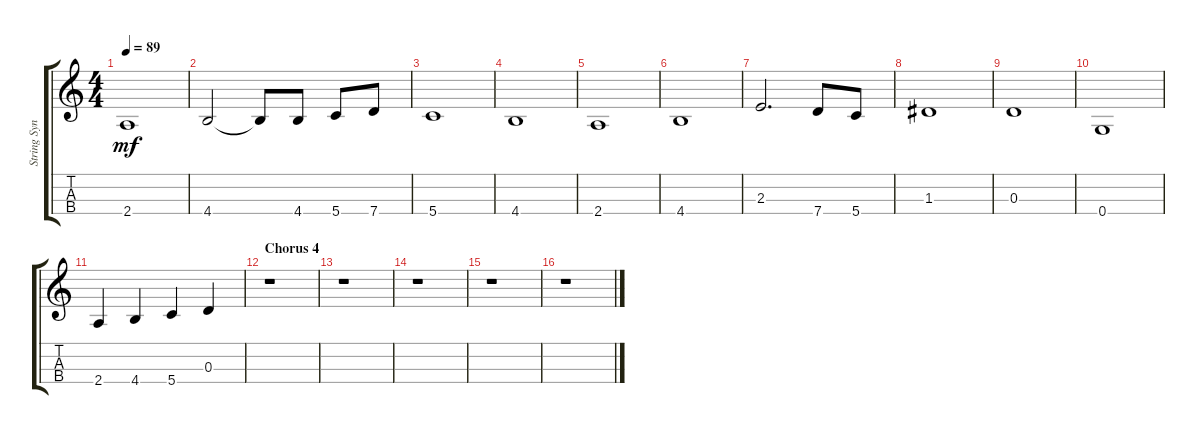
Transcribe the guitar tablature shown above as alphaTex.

\track ("String Synthesizer" "String Syn") {instrument stringensemble2}
\staff {score tabs}
\tuning (E5 A4 D4 G3) {hide}
\ts (4 4)
\tempo 89
\clef g2
\ks c
2.4.1{dy mf} |
4.4.2 4.4{t}.8 4.4.8 5.4.8 7.4.8 |
5.4.1 |
4.4.1 |
2.4.1 |
4.4.1 |
2.3.2{d} 7.4.8 5.4.8 |
1.3.1 |
0.3.1 |
0.4.1 |
2.4.4 4.4.4 5.4.4 0.3.4 |
\section ("" "Chorus 4")
r.1 |
r.1 |
r.1 |
r.1 |
r.1
